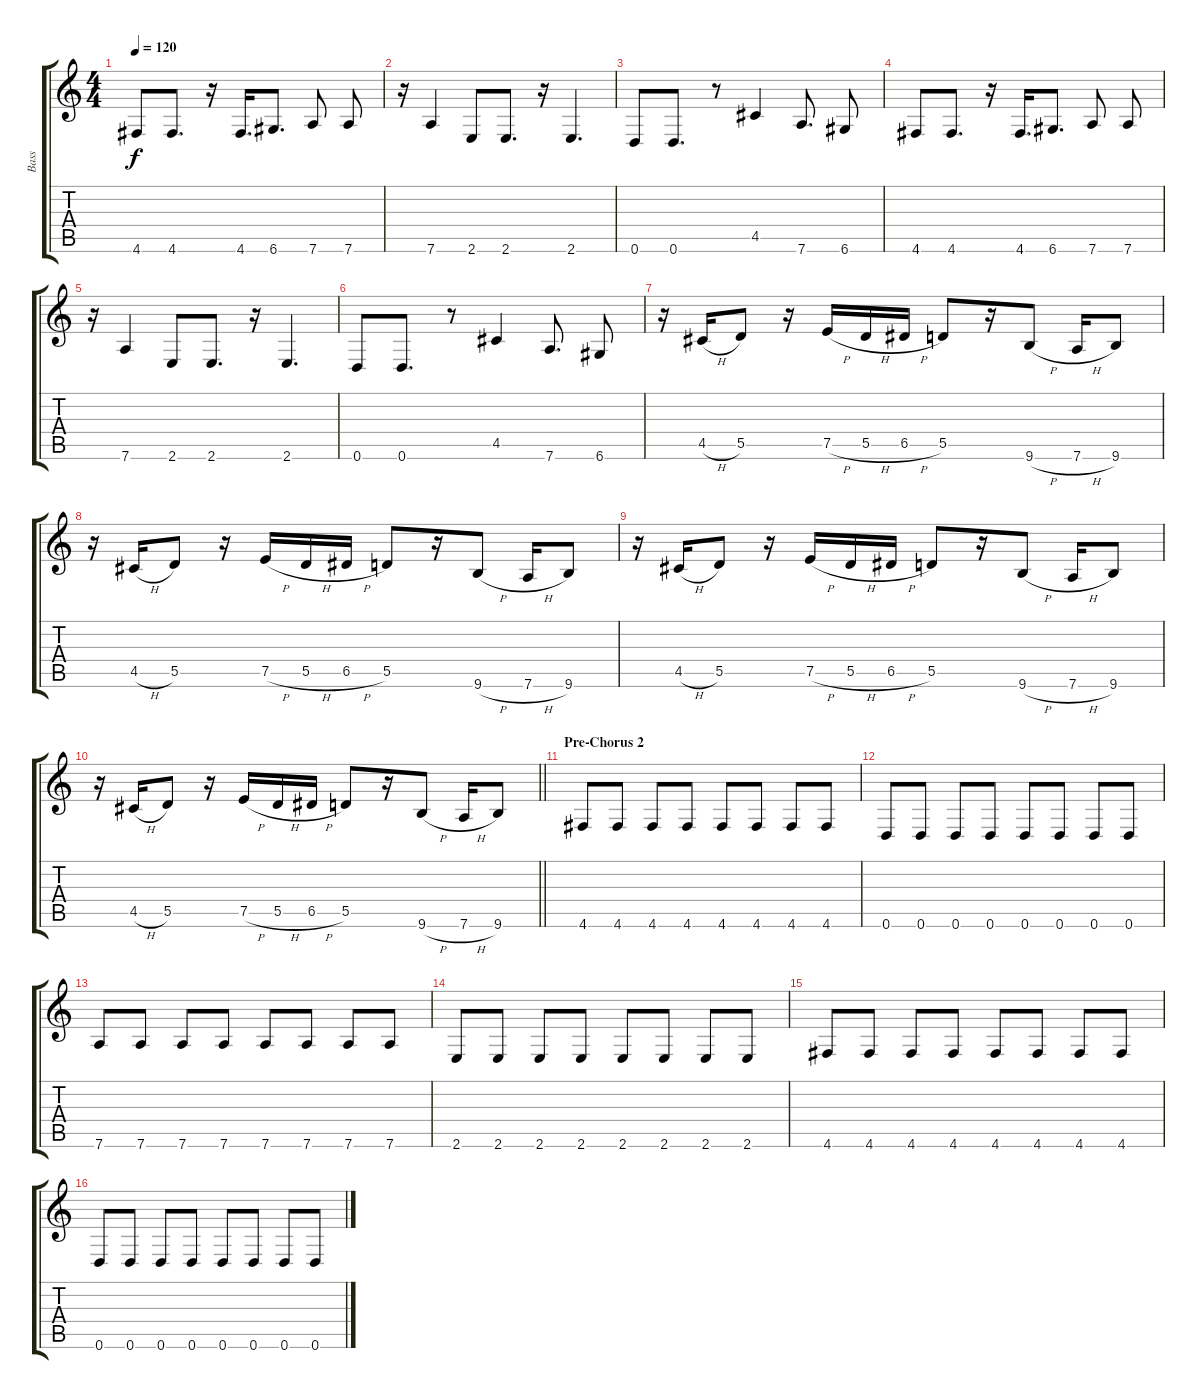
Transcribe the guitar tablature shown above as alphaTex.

\track ("Bass" "Bass") {instrument electricbassfinger}
\staff {score tabs}
\tuning (E4 B3 G3 D3 A2 D2) {hide}
\ts (4 4)
\tempo 120
\clef g2
\ks c
4.6.8{dy f} 4.6.8{d} r.16 4.6.16{d} 6.6.8{d} 7.6.8 7.6.8 |
r.16 7.6.4 2.6.8 2.6.8{d} r.16 2.6.4{d} |
0.6.8 0.6.8{d} r.8 4.5.4 7.6.8{d} 6.6.8 |
4.6.8 4.6.8{d} r.16 4.6.16{d} 6.6.8{d} 7.6.8 7.6.8 |
r.16 7.6.4 2.6.8 2.6.8{d} r.16 2.6.4{d} |
0.6.8 0.6.8{d} r.8 4.5.4 7.6.8{d} 6.6.8 |
r.16 4.5{h}.16 5.5.8 r.16 7.5{h}.16 5.5{h}.16 6.5{h}.16 5.5.8 r.16 9.6{h}.8 7.6{h}.16 9.6.8 |
r.16 4.5{h}.16 5.5.8 r.16 7.5{h}.16 5.5{h}.16 6.5{h}.16 5.5.8 r.16 9.6{h}.8 7.6{h}.16 9.6.8 |
r.16 4.5{h}.16 5.5.8 r.16 7.5{h}.16 5.5{h}.16 6.5{h}.16 5.5.8 r.16 9.6{h}.8 7.6{h}.16 9.6.8 |
\barLineRight lightlight
r.16 4.5{h}.16 5.5.8 r.16 7.5{h}.16 5.5{h}.16 6.5{h}.16 5.5.8 r.16 9.6{h}.8 7.6{h}.16 9.6.8 |
\section ("" "Pre-Chorus 2")
4.6.8 4.6.8 4.6.8 4.6.8 4.6.8 4.6.8 4.6.8 4.6.8 |
0.6.8 0.6.8 0.6.8 0.6.8 0.6.8 0.6.8 0.6.8 0.6.8 |
7.6.8 7.6.8 7.6.8 7.6.8 7.6.8 7.6.8 7.6.8 7.6.8 |
2.6.8 2.6.8 2.6.8 2.6.8 2.6.8 2.6.8 2.6.8 2.6.8 |
4.6.8 4.6.8 4.6.8 4.6.8 4.6.8 4.6.8 4.6.8 4.6.8 |
0.6.8 0.6.8 0.6.8 0.6.8 0.6.8 0.6.8 0.6.8 0.6.8
